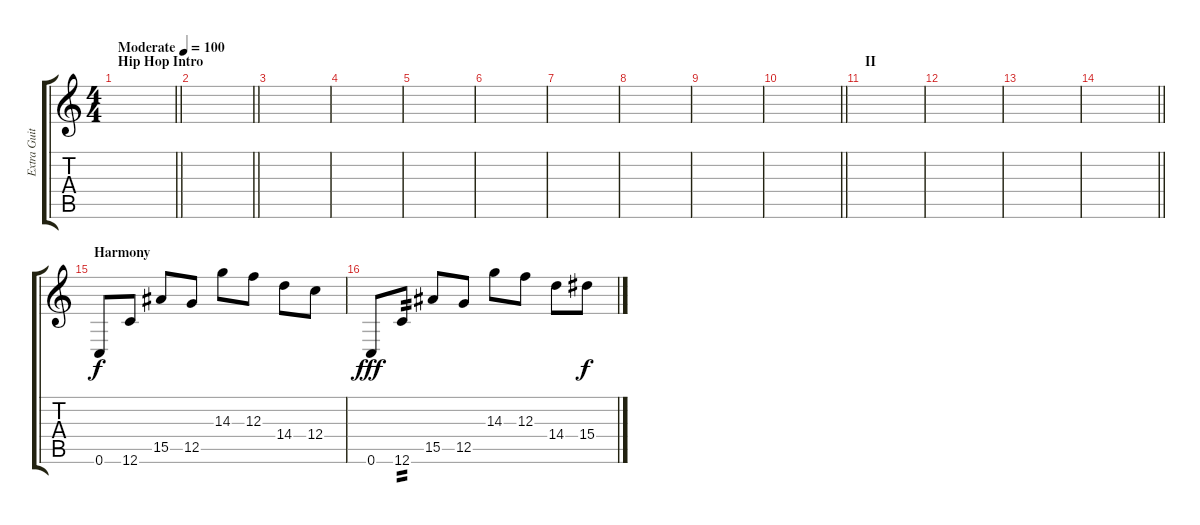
\track ("Extra Guitar" "Extra Guit") {instrument distortionguitar}
\staff {score tabs}
\tuning (D4 A3 F3 C3 G2 C2) {hide}
\ts (4 4)
\section ("" "Hip Hop Intro")
\tempo (100 "Moderate")
\tempo 150
\tempo (100 "Moderate")
\clef g2
\barLineRight lightlight
\ks c
|
\barLineRight lightlight
|
|
|
|
|
|
|
|
\barLineRight lightlight
|
\section ("" "II")
|
|
|
\barLineRight lightlight
|
\section ("" "Harmony")
0.6.8{instrument electricpiano1} 12.6.8 15.5.8 12.5.8 14.3.8 12.3.8 14.4.8 12.4.8{dy f} |
0.6.8{dy fff} 12.6.8{tp 2} 15.5.8 12.5.8 14.3.8 12.3.8 14.4.8 15.4.8{dy f}
